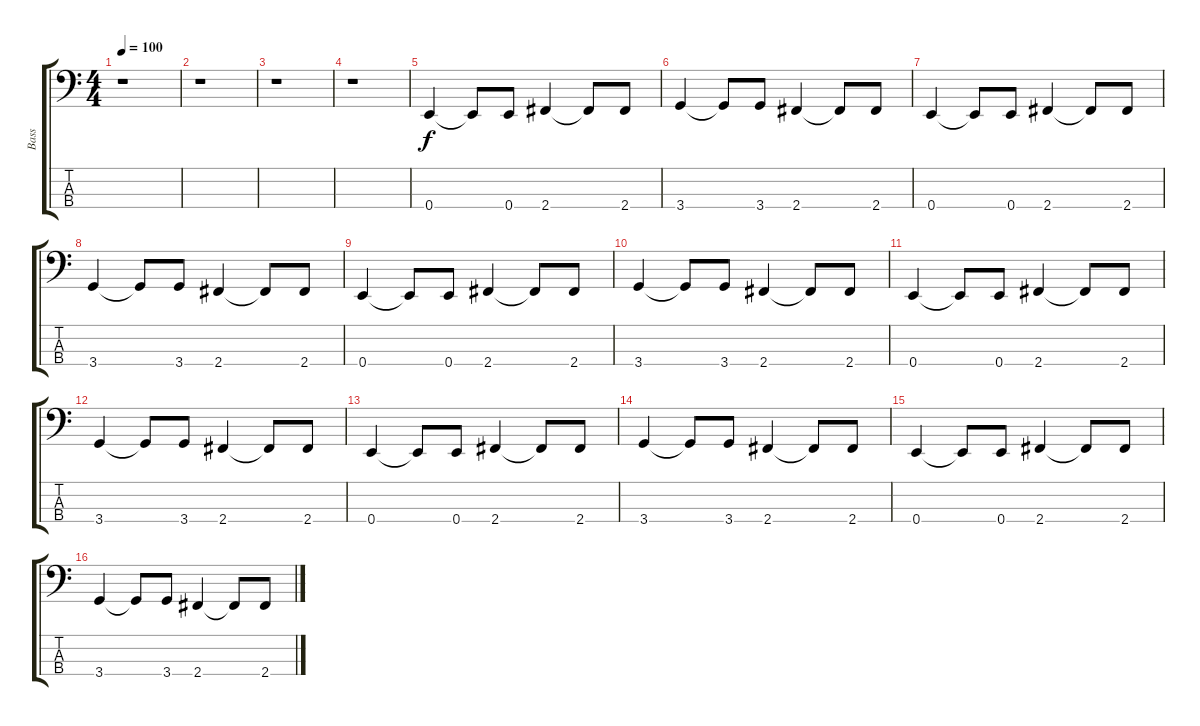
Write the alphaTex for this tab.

\track ("Bass" "Bass") {instrument electricbassfinger}
\staff {score tabs}
\tuning (G2 D2 A1 E1) {hide}
\ts (4 4)
\tempo 100
\clef f4
\ks c
r.1{dy f instrument electricbassfinger} |
r.1 |
r.1 |
r.1 |
0.4.4 0.4{t}.8 0.4.8 2.4.4 2.4{t}.8 2.4.8 |
3.4.4 3.4{t}.8 3.4.8 2.4.4 2.4{t}.8 2.4.8 |
0.4.4 0.4{t}.8 0.4.8 2.4.4 2.4{t}.8 2.4.8 |
3.4.4 3.4{t}.8 3.4.8 2.4.4 2.4{t}.8 2.4.8 |
0.4.4 0.4{t}.8 0.4.8 2.4.4 2.4{t}.8 2.4.8 |
3.4.4 3.4{t}.8 3.4.8 2.4.4 2.4{t}.8 2.4.8 |
0.4.4 0.4{t}.8 0.4.8 2.4.4 2.4{t}.8 2.4.8 |
3.4.4 3.4{t}.8 3.4.8 2.4.4 2.4{t}.8 2.4.8 |
0.4.4 0.4{t}.8 0.4.8 2.4.4 2.4{t}.8 2.4.8 |
3.4.4 3.4{t}.8 3.4.8 2.4.4 2.4{t}.8 2.4.8 |
0.4.4 0.4{t}.8 0.4.8 2.4.4 2.4{t}.8 2.4.8 |
3.4.4 3.4{t}.8 3.4.8 2.4.4 2.4{t}.8 2.4.8
